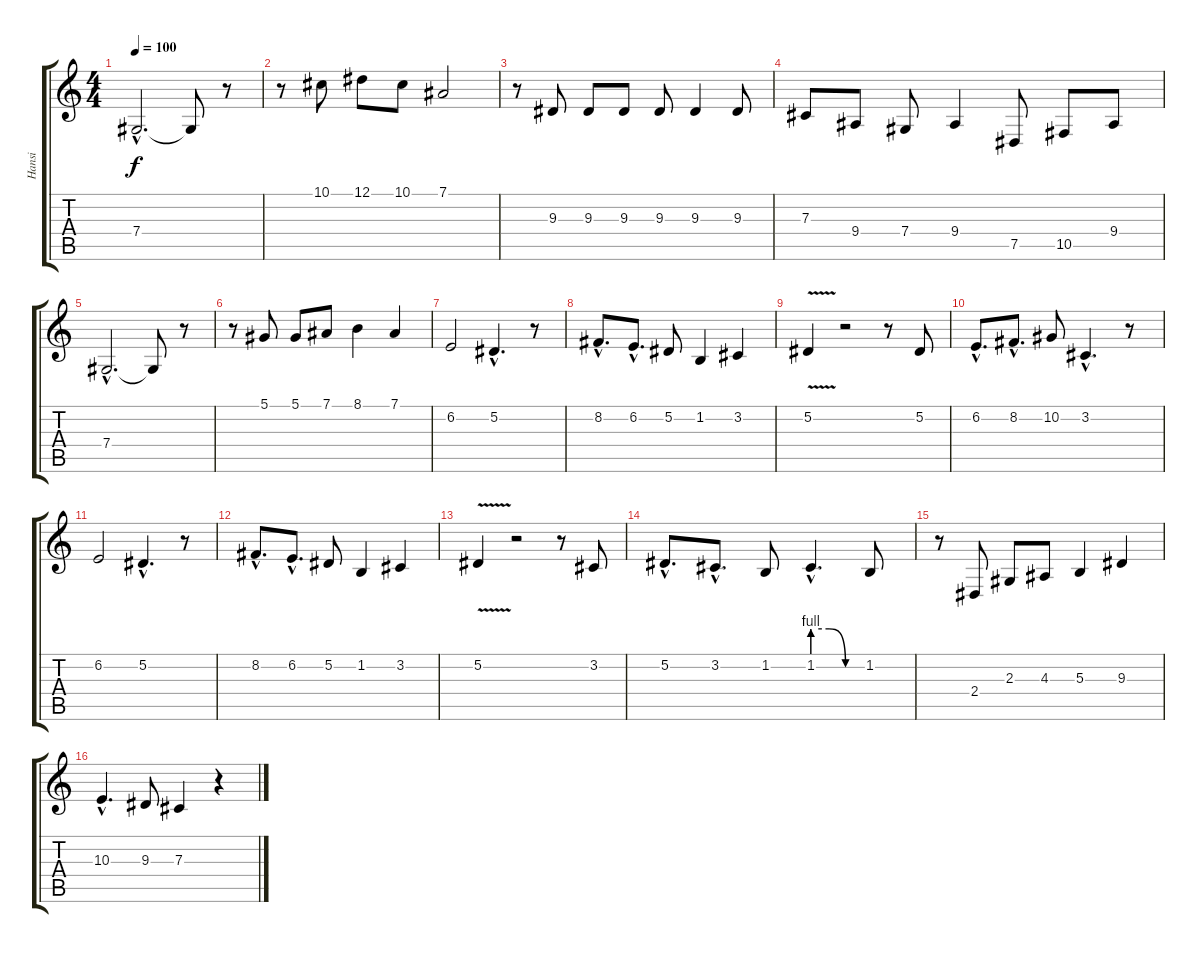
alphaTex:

\track ("Hansi" "Hansi") {instrument violin}
\staff {score tabs}
\tuning (Eb4 Bb3 Gb3 Db3 Ab2 Eb2) {hide}
\ts (4 4)
\tempo 100
\clef g2
\ks c
7.4{hac}.2{d dy f} 7.4{t}.8 r.8 |
r.8 10.1.8 12.1.8 10.1.8 7.1.2 |
r.8 9.3.8 9.3.8 9.3.8 9.3.8 9.3.4 9.3.8 |
7.3.8 9.4.8 7.4.8 9.4.4 7.5.8 10.5.8 9.4.8 |
7.4{hac}.2{d} 7.4{t}.8 r.8 |
r.8 5.1.8 5.1.8 7.1.8 8.1.4 7.1.4 |
6.2.2 5.2{hac}.4{d} r.8 |
8.2{hac}.8{d} 6.2{hac}.8{d} 5.2.8 1.2.4 3.2.4 |
5.2{v}.4 r.2 r.8 5.2.8 |
6.2{hac}.8{d} 8.2{hac}.8{d} 10.2.8 3.2{hac}.4{d} r.8 |
6.2.2 5.2{hac}.4{d} r.8 |
8.2{hac}.8{d} 6.2{hac}.8{d} 5.2.8 1.2.4 3.2.4 |
5.2{v}.4 r.2 r.8 3.2.8 |
5.2{hac}.8{d} 3.2{hac}.8{d} 1.2.8 1.2{be (custom 0 4 20 4 40 0 60 0) hac}.4{d} 1.2.8 |
r.8 2.4.8 2.3.8 4.3.8 5.3.4 9.3.4 |
10.3{hac}.4{d} 9.3.8 7.3.4 r.4
